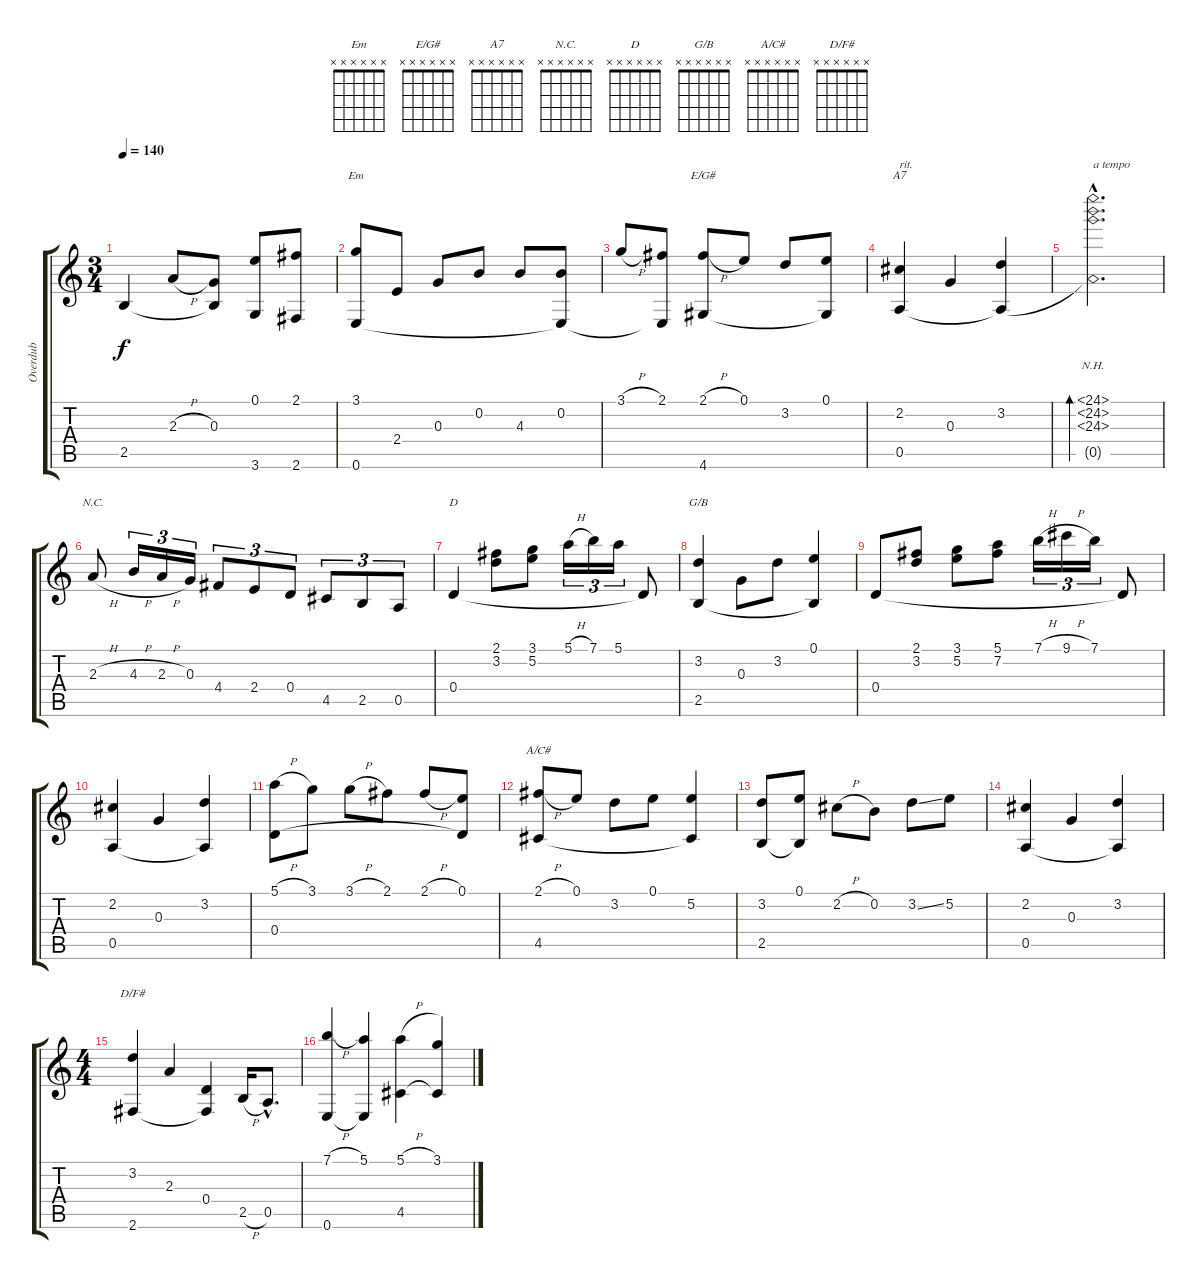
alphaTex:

\track ("Overdub" "Overdub") {instrument acousticguitarsteel}
\staff {score tabs}
\tuning (E4 B3 G3 D3 A2 E2) {hide}
\chord ("Em" x x x x x x)
\chord ("E/G#" x x x x x x)
\chord ("A7" x x x x x x)
\chord ("N.C." x x x x x x)
\chord ("D" x x x x x x)
\chord ("G/B" x x x x x x)
\chord ("A/C#" x x x x x x)
\chord ("D/F#" x x x x x x)
\ts (3 4)
\tempo 140
\clef g2
\ks c
2.5.4{dy f} 2.3{h}.8 (0.3 2.5{t}).8 (0.1 3.6).8 (2.1 2.6).8 |
(3.1 0.6).8{ch "Em"} 2.4.8 0.3.8 0.2.8 4.3.8 (0.2 0.6{t}).8 |
3.1{h}.8 (2.1 0.6{t}).8 (2.1{h} 4.6).8{ch "E/G#"} 0.1.8 3.2.8 (0.1 4.6{t}).8 |
(2.2 0.5).4{ch "A7" txt "rit."} 0.3.4 (3.2 0.5{t}).4 |
(24.1{nh hac} 24.2{nh hac} 24.3{nh hac} 0.5{nh hac t}).2{d bd 60 txt "a tempo"} |
2.3{h}.8{ch "N.C."} 4.3{h}.16{tu (3 2)} 2.3{h}.16{tu (3 2)} 0.3.16{tu (3 2)} 4.4.8{tu (3 2)} 2.4.8{tu (3 2)} 0.4.8{tu (3 2)} 4.5.8{tu (3 2)} 2.5.8{tu (3 2)} 0.5.8{tu (3 2)} |
0.4.4{ch "D"} (2.1 3.2).8 (3.1 5.2).8 5.1{h}.16{tu (3 2)} 7.1.16{tu (3 2)} 5.1.16{tu (3 2)} 0.4{t}.8 |
(3.2 2.5).4{ch "G/B"} 0.3.8 3.2.8 (0.1 2.5{t}).4 |
0.4.8 (2.1 3.2).8 (3.1 5.2).8 (5.1 7.2).8 7.1{h}.16{tu (3 2)} 9.1{h}.16{tu (3 2)} 7.1.16{tu (3 2)} 0.4{t}.8 |
(2.2 0.5).4 0.3.4 (3.2 0.5{t}).4 |
(5.1{h} 0.4).8 3.1.8 3.1{h}.8 2.1.8 2.1{h}.8 (0.1 0.4{t}).8 |
(2.1{h} 4.5).8{ch "A/C#"} 0.1.8 3.2.8 0.1.8 (5.2 4.5{t}).4 |
(3.2 2.5).8 (0.1 2.5{t}).8 2.2{h}.8 0.2.8 3.2{ss}.8 5.2.8 |
(2.2 0.5).4 0.3.4 (3.2 0.5{t}).4 |
\ts (4 4)
(3.2 2.6).4{ch "D/F#"} 2.3.4 (0.4 2.6{t}).4 2.5{h}.16 0.5{hac}.8{d} |
(7.1{h} 0.6).4 (5.1 0.6{t}).4 (5.1{h} 4.5).4 (3.1 4.5{t}).4
